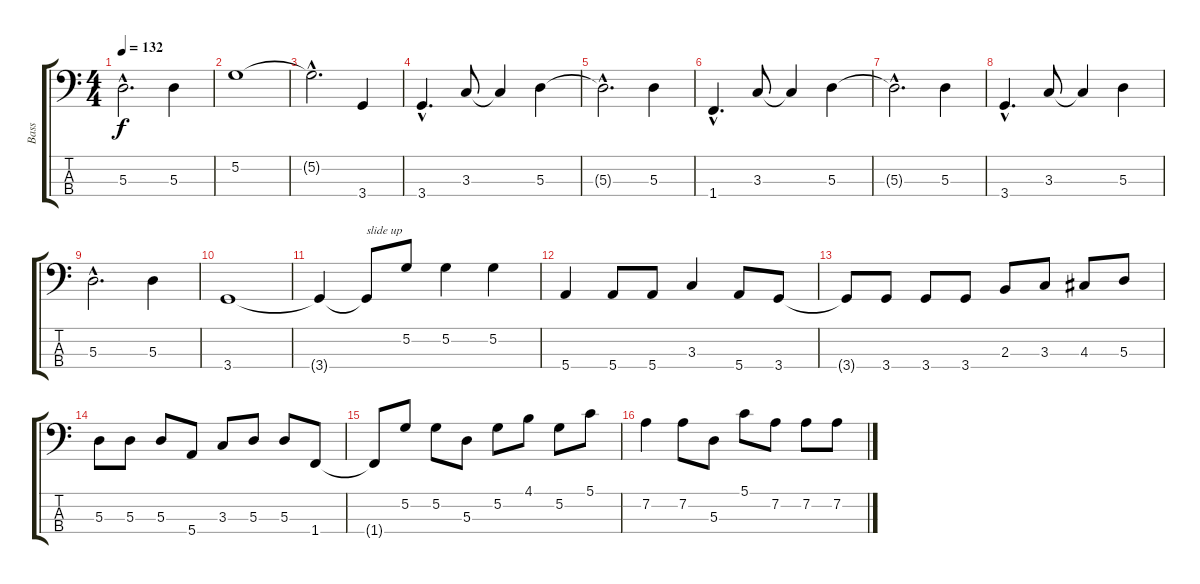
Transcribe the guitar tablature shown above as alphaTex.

\track ("Bass" "Bass") {instrument electricbassfinger}
\staff {score tabs}
\tuning (G2 D2 A1 E1) {hide}
\ts (4 4)
\tempo 132
\clef f4
\ks c
5.3{hac t}.2{d dy f} 5.3.4 |
5.2.1 |
5.2{hac t}.2{d} 3.4.4 |
3.4{hac}.4{d} 3.3.8 3.3{t}.4 5.3.4 |
5.3{hac t}.2{d} 5.3.4 |
1.4{hac}.4{d} 3.3.8 3.3{t}.4 5.3.4 |
5.3{hac t}.2{d} 5.3.4 |
3.4{hac}.4{d} 3.3.8 3.3{t}.4 5.3.4 |
5.3{hac}.2{d} 5.3.4 |
3.4.1 |
3.4{t}.4 3.4{t}.8{txt "slide up"} 5.2.8 5.2.4 5.2.4 |
5.4.4 5.4.8 5.4.8 3.3.4 5.4.8 3.4.8 |
3.4{t}.8 3.4.8 3.4.8 3.4.8 2.3.8 3.3.8 4.3.8 5.3.8 |
5.3.8 5.3.8 5.3.8 5.4.8 3.3.8 5.3.8 5.3.8 1.4.8 |
1.4{t}.8 5.2.8 5.2.8 5.3.8 5.2.8 4.1.8 5.2.8 5.1.8 |
7.2.4 7.2.8 5.3.8 5.1.8 7.2.8 7.2.8 7.2.8
